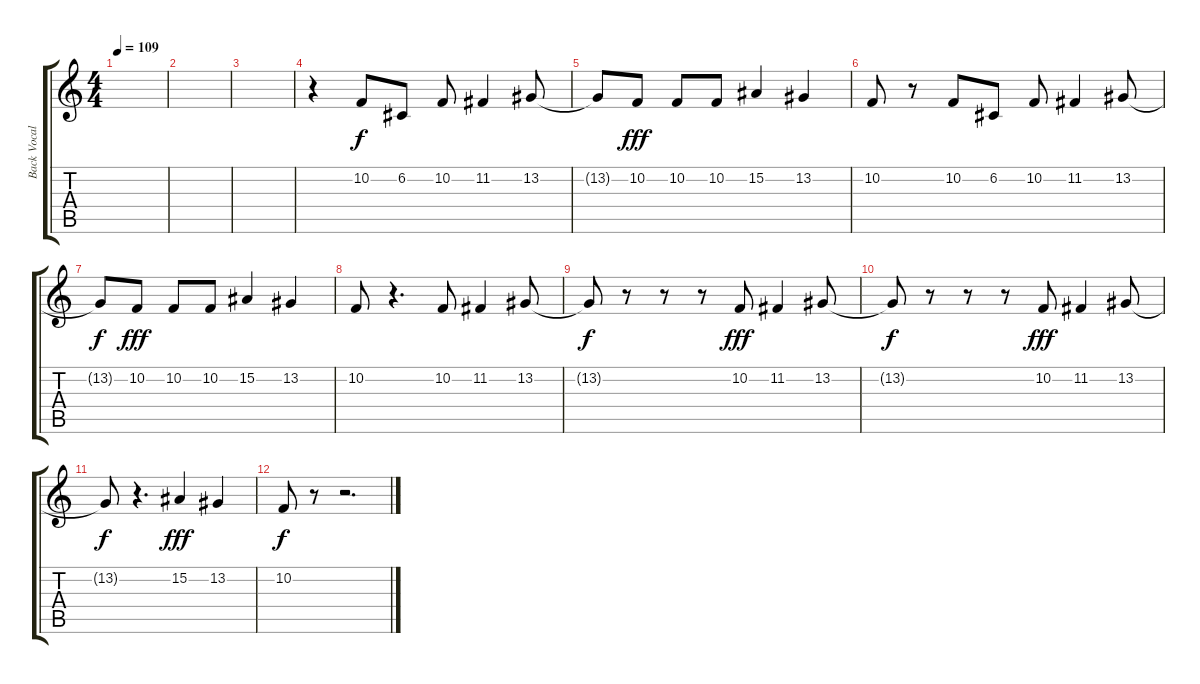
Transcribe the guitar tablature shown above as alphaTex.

\track ("Back Vocals" "Back Vocal") {instrument sopranosax}
\staff {score tabs}
\tuning (C4 G3 Eb3 Bb2 F2 C2) {hide}
\ts (4 4)
\tempo 109
\clef g2
\ks c
|
|
|
r.4 10.2.8 6.2.8 10.2.8 11.2.4 13.2.8 |
13.2{t}.8{dy f} 10.2.8{dy fff} 10.2.8 10.2.8 15.2.4 13.2.4 |
10.2.8 r.8 10.2.8 6.2.8 10.2.8 11.2.4 13.2.8 |
13.2{t}.8{dy f} 10.2.8{dy fff} 10.2.8 10.2.8 15.2.4 13.2.4 |
10.2.8 r.4{d} 10.2.8 11.2.4 13.2.8 |
13.2{t}.8{dy f} r.8 r.8 r.8 10.2.8{dy fff} 11.2.4 13.2.8 |
13.2{t}.8{dy f} r.8 r.8 r.8 10.2.8{dy fff} 11.2.4 13.2.8 |
13.2{t}.8{dy f} r.4{d} 15.2.4{dy fff} 13.2.4 |
10.2.8{dy f} r.8 r.2{d}
